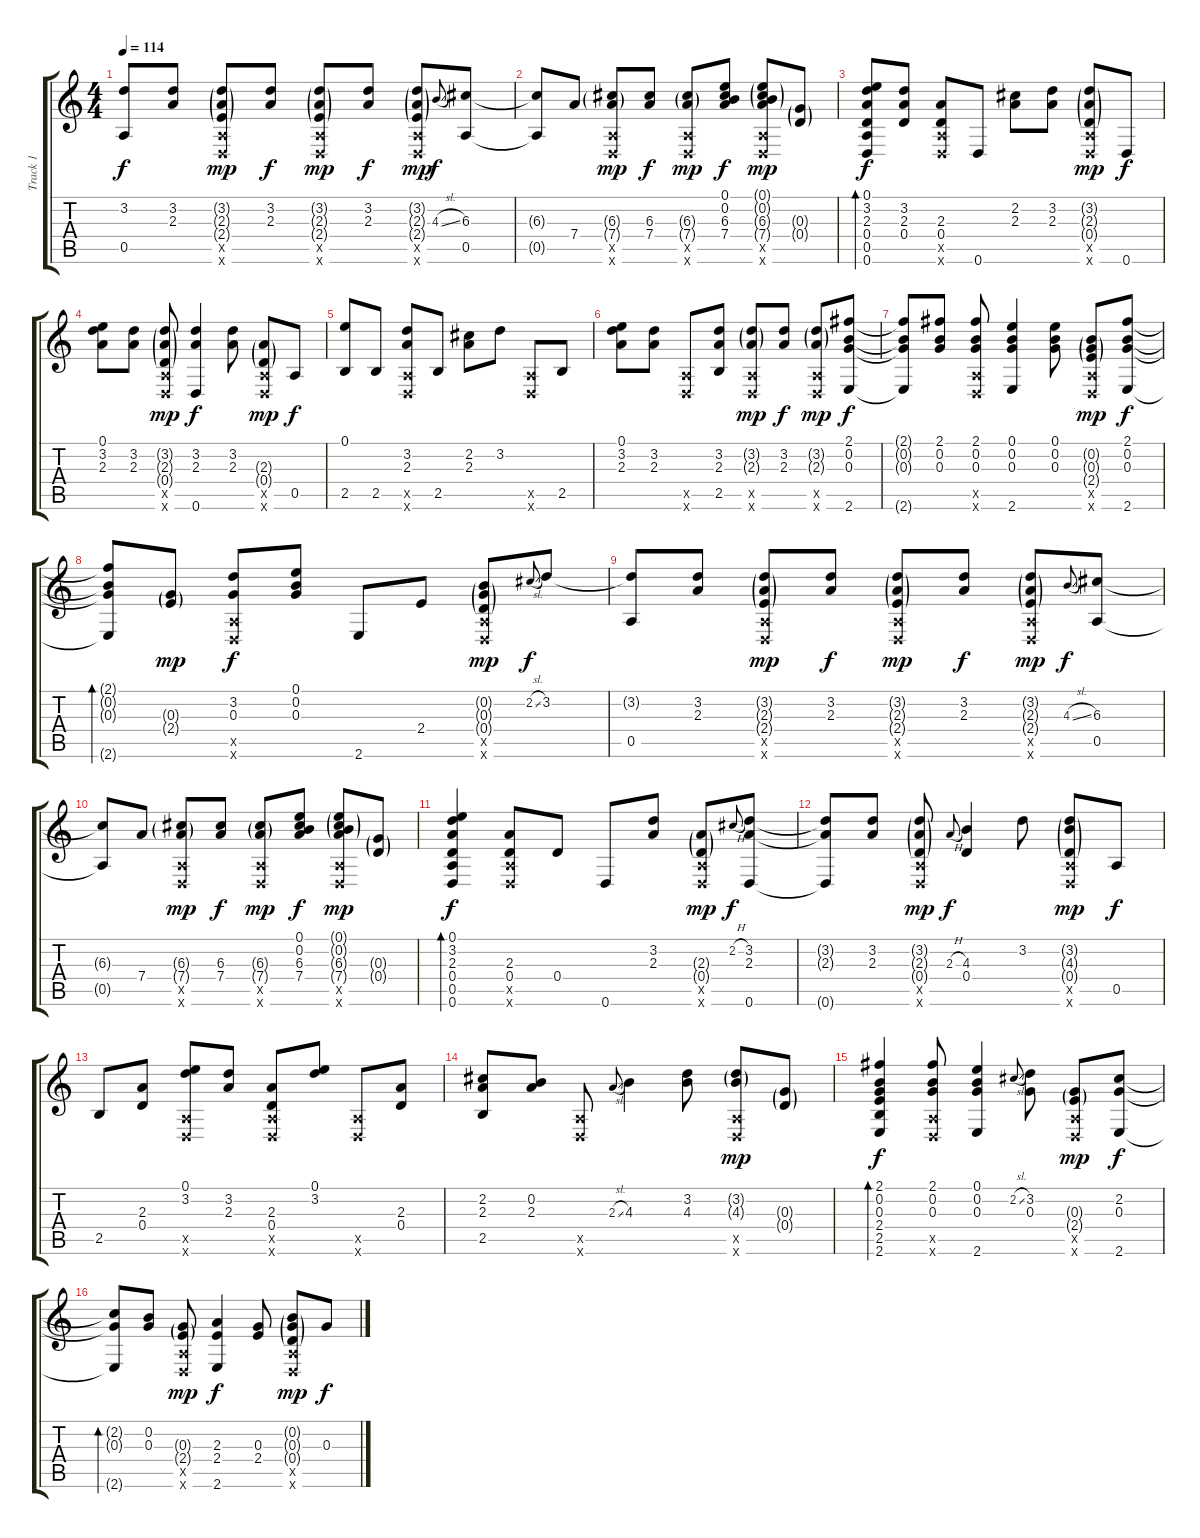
\track ("Track 1" "Track 1") {instrument acousticguitarsteel}
\staff {score tabs}
\tuning (E4 B3 G3 D3 A2 D2) {hide}
\ts (4 4)
\tempo 114
\clef g2
\ks c
(3.2{t} 0.5).8{dy f} (3.2 2.3).8 (3.2{g} 2.3{g} 2.4{g} 0.5{x} 0.6{x}).8{dy mp} (3.2 2.3).8{dy f} (3.2{g} 2.3{g} 2.4{g} 0.5{x} 0.6{x}).8{dy mp} (3.2 2.3).8{dy f} (3.2{g} 2.3{g} 2.4{g} 0.5{x} 0.6{x}).8{dy mp} 4.3{sl}.8{gr onbeat dy f} (6.3 0.5).8 |
(6.3{t} 0.5{t}).8 7.4.8 (6.3{g} 7.4{g} 0.5{x} 0.6{x}).8{dy mp} (6.3 7.4).8{dy f} (6.3{g} 7.4{g} 0.5{x} 0.6{x}).8{dy mp} (0.1 0.2 6.3 7.4).8{dy f} (0.1{g} 0.2{g} 6.3{g} 7.4{g} 0.5{x} 0.6{x}).8{dy mp} (0.3{g} 0.4{g}).8 |
(0.1 3.2 2.3 0.4 0.5 0.6).8{bd 120 dy f} (3.2 2.3 0.4).8 (2.3 0.4 0.5{x} 0.6{x}).8 0.6.8 (2.2 2.3).8 (3.2 2.3).8 (3.2{g} 2.3{g} 0.4{g} 0.5{x} 0.6{x}).8{dy mp} 0.6.8{dy f} |
(0.1 3.2 2.3).8 (3.2 2.3).8 (3.2{g} 2.3{g} 0.4{g} 0.5{x} 0.6{x}).8{dy mp} (3.2 2.3 0.6).4{dy f} (3.2 2.3).8 (2.3{g} 0.4{g} 0.5{x} 0.6{x}).8{dy mp} 0.5.8{dy f} |
(0.1 2.5).8 2.5.8 (3.2 2.3 0.5{x} 0.6{x}).8 2.5.8 (2.2 2.3).8 3.2.8 (0.5{x} 0.6{x}).8 2.5.8 |
(0.1 3.2 2.3).8 (3.2 2.3).8 (0.5{x} 0.6{x}).8 (3.2 2.3 2.5).8 (3.2{g} 2.3{g} 0.5{x} 0.6{x}).8{dy mp} (3.2 2.3).8{dy f} (3.2{g} 2.3{g} 0.5{x} 0.6{x}).8{dy mp} (2.1 0.2 0.3 2.6).8{dy f} |
(2.1{t} 0.2{t} 0.3{t} 2.6{t}).8 (2.1 0.2 0.3).8 (2.1 0.2 0.3 0.5{x} 0.6{x}).8 (0.1 0.2 0.3 2.6).4 (0.1 0.2 0.3).8 (0.2{g} 0.3{g} 2.4{g} 0.5{x} 0.6{x}).8{dy mp} (2.1 0.2 0.3 2.6).8{dy f} |
(2.1{t} 0.2{t} 0.3{t} 2.6{t}).8{bd 120} (0.3{g} 2.4{g}).8{dy mp} (3.2 0.3 0.5{x} 0.6{x}).8{dy f} (0.1 0.2 0.3).8 2.6.8 2.4.8 (0.2{g} 0.3{g} 0.4{g} 0.5{x} 0.6{x}).8{dy mp} 2.2{sl}.8{gr onbeat dy f} 3.2.8 |
(3.2{t} 0.5).8 (3.2 2.3).8 (3.2{g} 2.3{g} 2.4{g} 0.5{x} 0.6{x}).8{dy mp} (3.2 2.3).8{dy f} (3.2{g} 2.3{g} 2.4{g} 0.5{x} 0.6{x}).8{dy mp} (3.2 2.3).8{dy f} (3.2{g} 2.3{g} 2.4{g} 0.5{x} 0.6{x}).8{dy mp} 4.3{sl}.8{gr onbeat dy f} (6.3 0.5).8 |
(6.3{t} 0.5{t}).8 7.4.8 (6.3{g} 7.4{g} 0.5{x} 0.6{x}).8{dy mp} (6.3 7.4).8{dy f} (6.3{g} 7.4{g} 0.5{x} 0.6{x}).8{dy mp} (0.1 0.2 6.3 7.4).8{dy f} (0.1{g} 0.2{g} 6.3{g} 7.4{g} 0.5{x} 0.6{x}).8{dy mp} (0.3{g} 0.4{g}).8 |
(0.1 3.2 2.3 0.4 0.5 0.6).4{bd 120 dy f} (2.3 0.4 0.5{x} 0.6{x}).8 0.4.8 0.6.8 (3.2 2.3).8 (2.3{g} 0.4{g} 0.5{x} 0.6{x}).8{dy mp} 2.2{h}.8{gr onbeat dy f} (3.2 2.3 0.6).8 |
(3.2{t} 2.3{t} 0.6{t}).8 (3.2 2.3).8 (3.2{g} 2.3{g} 0.4{g} 0.5{x} 0.6{x}).8{dy mp} 2.3{h}.8{gr onbeat dy f} (4.3 0.4).4 3.2.8 (3.2{g} 4.3{g} 0.4{g} 0.5{x} 0.6{x}).8{dy mp} 0.5.8{dy f} |
2.5.8 (2.3 0.4).8 (0.1 3.2 0.5{x} 0.6{x}).8 (3.2 2.3).8 (2.3 0.4 0.5{x} 0.6{x}).8 (0.1 3.2).8 (0.5{x} 0.6{x}).8 (2.3 0.4).8 |
(2.2 2.3 2.5).8 (0.2 2.3).8 (0.5{x} 0.6{x}).8 2.3{sl}.8{gr onbeat} 4.3.4 (3.2 4.3).8 (3.2{g} 4.3{g} 0.5{x} 0.6{x}).8{dy mp} (0.3{g} 0.4{g}).8 |
(2.1 0.2 0.3 2.4 2.5 2.6).4{bd 120 dy f} (2.1 0.2 0.3 0.5{x} 0.6{x}).8 (0.1 0.2 0.3 2.6).4 2.2{sl}.8{gr onbeat} (3.2 0.3).8 (0.3{g} 2.4{g} 0.5{x} 0.6{x}).8{dy mp} (2.2 0.3 2.6).8{dy f} |
(2.2{t} 0.3{t} 2.6{t}).8{bd 120} (0.2 0.3).8 (0.3{g} 2.4{g} 0.5{x} 0.6{x}).8{dy mp} (2.3 2.4 2.6).4{dy f} (0.3 2.4).8 (0.2{g} 0.3{g} 0.4{g} 0.5{x} 0.6{x}).8{dy mp} 0.3{h}.8{dy f}
